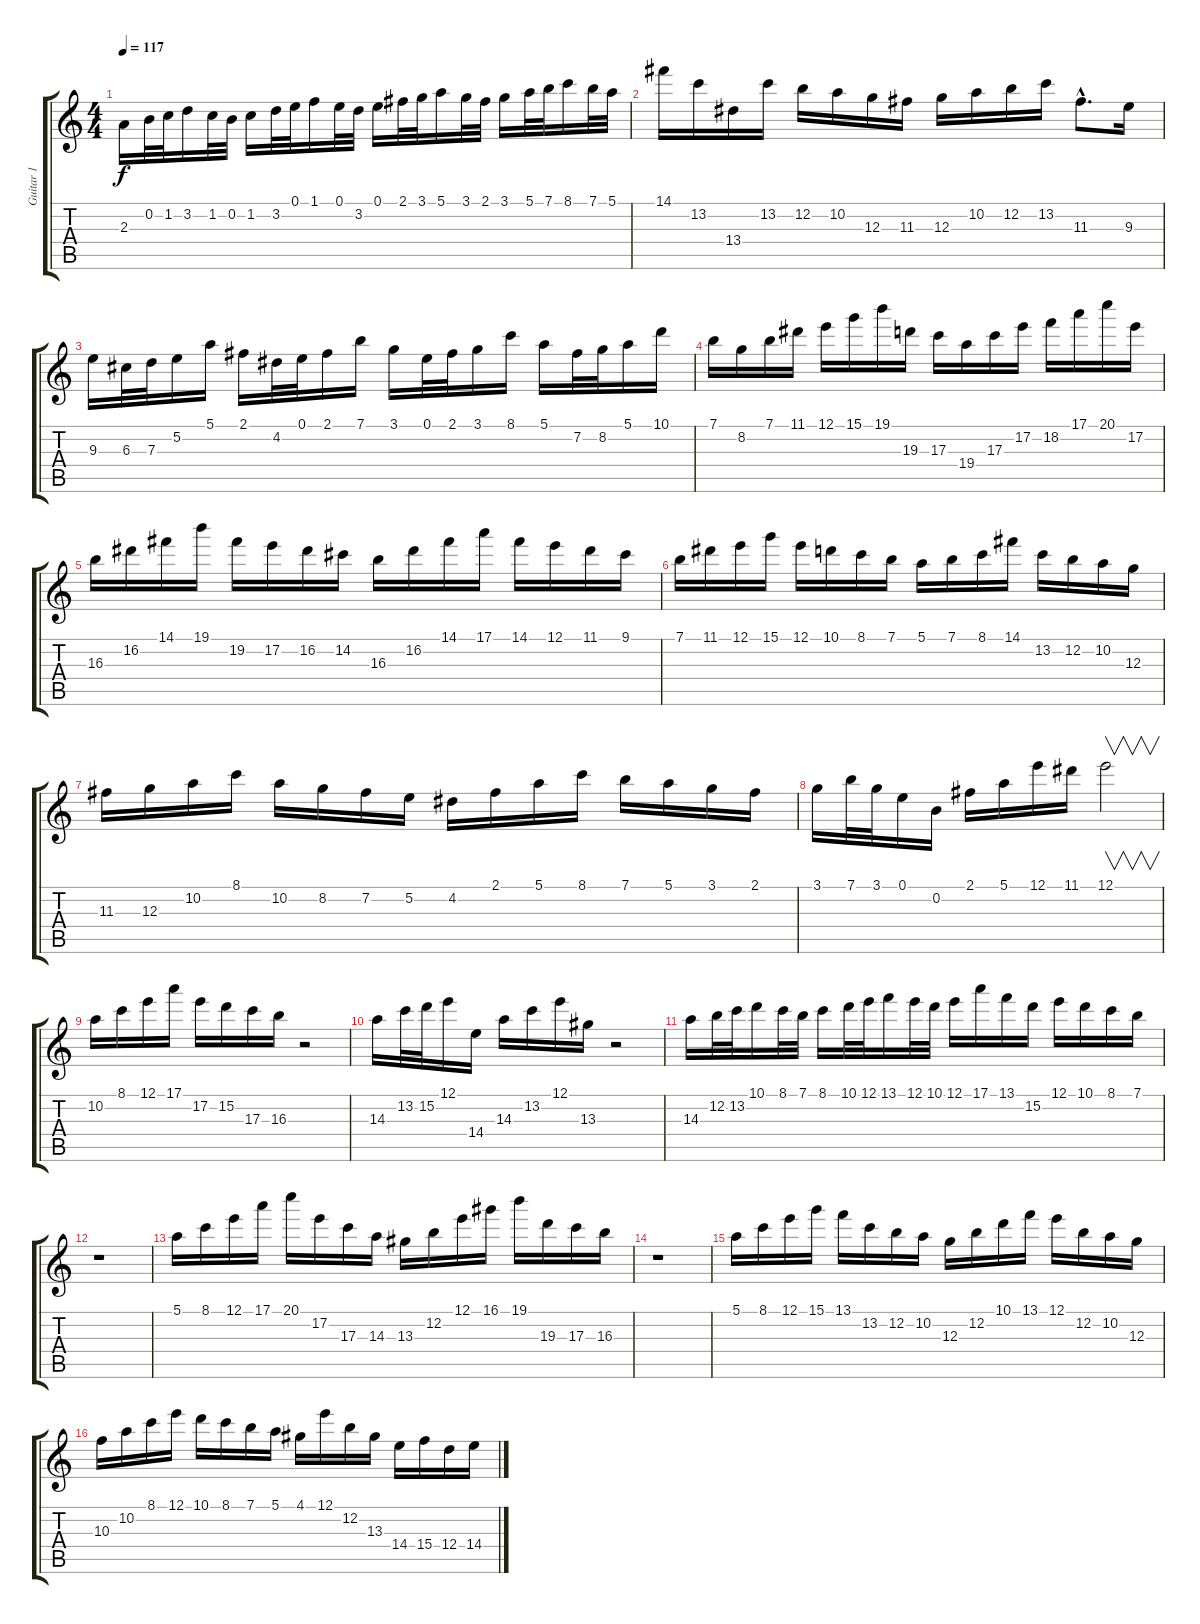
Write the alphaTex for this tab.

\track ("Guitar 1" "Guitar 1") {instrument distortionguitar}
\staff {score tabs}
\tuning (E4 B3 G3 D3 A2 E2) {hide}
\ts (4 4)
\tempo 117
\clef g2
\ks c
2.3.16{dy f} 0.2.32 1.2.32 3.2.16 1.2.32 0.2.32 1.2.16 3.2.32 0.1.32 1.1.16 0.1.32 3.2.32 0.1.16 2.1.32 3.1.32 5.1.16 3.1.32 2.1.32 3.1.16 5.1.32 7.1.32 8.1.16 7.1.32 5.1.32 |
14.1.16 13.2.16 13.4.16 13.2.16 12.2.16 10.2.16 12.3.16 11.3.16 12.3.16 10.2.16 12.2.16 13.2.16 11.3{hac}.8{d} 9.3.16 |
9.3.16 6.3.32 7.3.32 5.2.16 5.1.16 2.1.16 4.2.32 0.1.32 2.1.16 7.1.16 3.1.16 0.1.32 2.1.32 3.1.16 8.1.16 5.1.16 7.2.32 8.2.32 5.1.16 10.1.16 |
7.1.16 8.2.16 7.1.16 11.1.16 12.1.16 15.1.16 19.1.16 19.3.16 17.3.16 19.4.16 17.3.16 17.2.16 18.2.16 17.1.16 20.1.16 17.2.16 |
16.3.16 16.2.16 14.1.16 19.1.16 19.2.16 17.2.16 16.2.16 14.2.16 16.3.16 16.2.16 14.1.16 17.1.16 14.1.16 12.1.16 11.1.16 9.1.16 |
7.1.16 11.1.16 12.1.16 15.1.16 12.1.16 10.1.16 8.1.16 7.1.16 5.1.16 7.1.16 8.1.16 14.1.16 13.2.16 12.2.16 10.2.16 12.3.16 |
11.3.16 12.3.16 10.2.16 8.1.16 10.2.16 8.2.16 7.2.16 5.2.16 4.2.16 2.1.16 5.1.16 8.1.16 7.1.16 5.1.16 3.1.16 2.1.16 |
3.1.16 7.1.32 3.1.32 0.1.16 0.2.16 2.1.16 5.1.16 12.1.16 11.1.16 12.1.2{v} |
10.2.16 8.1.16 12.1.16 17.1.16 17.2.16 15.2.16 17.3.16 16.3.16 r.2 |
14.3.16 13.2.32 15.2.32 12.1.16 14.4.16 14.3.16 13.2.16 12.1.16 13.3.16 r.2 |
14.3.16 12.2.32 13.2.32 10.1.16 8.1.32 7.1.32 8.1.16 10.1.32 12.1.32 13.1.16 12.1.32 10.1.32 12.1.16 17.1.16 13.1.16 15.2.16 12.1.16 10.1.16 8.1.16 7.1.16 |
r.1 |
5.1.16 8.1.16 12.1.16 17.1.16 20.1.16 17.2.16 17.3.16 14.3.16 13.3.16 12.2.16 12.1.16 16.1.16 19.1.16 19.3.16 17.3.16 16.3.16 |
r.1 |
5.1.16 8.1.16 12.1.16 15.1.16 13.1.16 13.2.16 12.2.16 10.2.16 12.3.16 12.2.16 10.1.16 13.1.16 12.1.16 12.2.16 10.2.16 12.3.16 |
10.3.16 10.2.16 8.1.16 12.1.16 10.1.16 8.1.16 7.1.16 5.1.16 4.1.16 12.1.16 12.2.16 13.3.16 14.4.16 15.4.16 12.4.16 14.4.16
